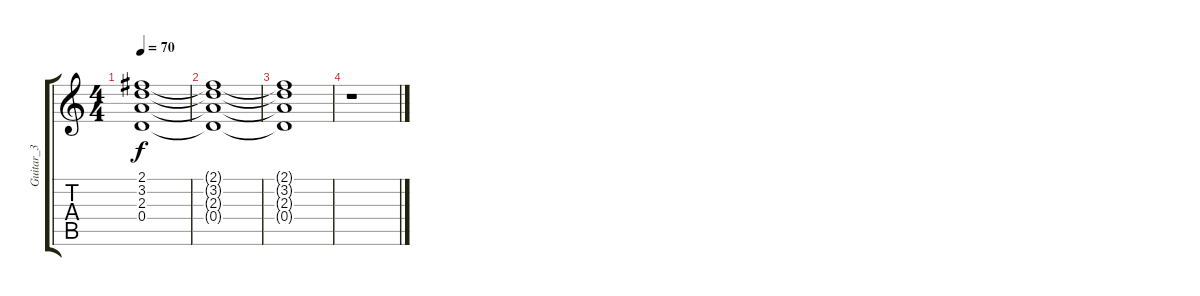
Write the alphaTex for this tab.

\track ("Guitar_3" "Guitar_3") {instrument electricguitarclean}
\staff {score tabs}
\tuning (E4 B3 G3 D3 A2 E2) {hide}
\ts (4 4)
\tempo 70
\clef g2
\ks c
(2.1{t} 3.2{t} 2.3{t} 0.4{t}).1{dy f} |
(2.1{t} 3.2{t} 2.3{t} 0.4{t}).1 |
(2.1{t} 3.2{t} 2.3{t} 0.4{t}).1 |
r.1
